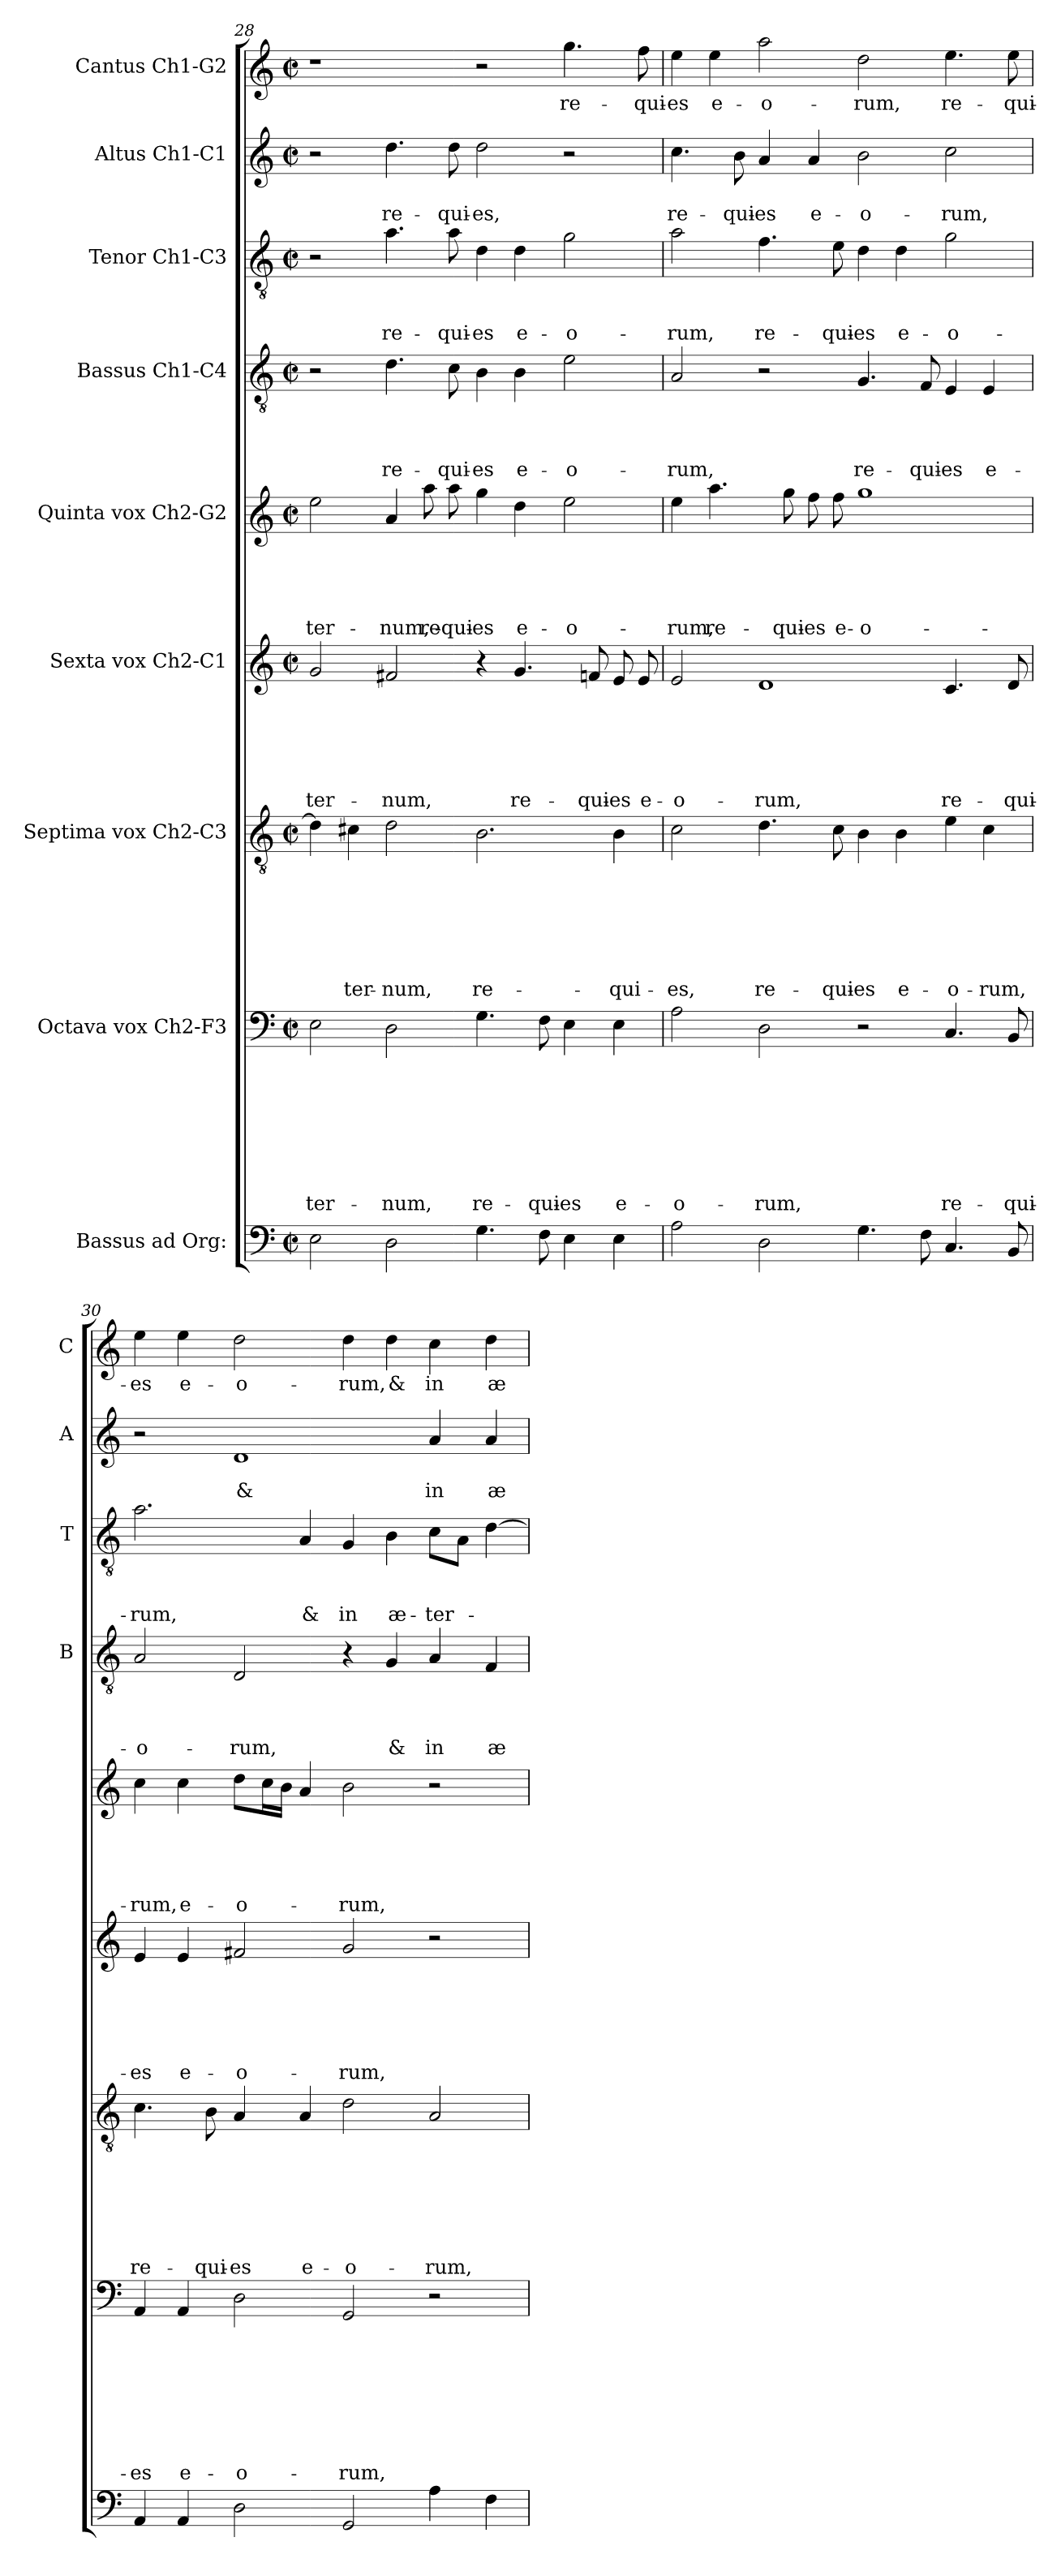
**kern	**kern	**text	**text	**text	**text	**text	**text	**text	**text	**kern	**text	**text	**text	**text	**text	**text	**text	**kern	**text	**text	**text	**text	**text	**text	**kern	**text	**text	**text	**text	**text	**kern	**text	**text	**text	**text	**kern	**text	**text	**text	**kern	**text	**text	**kern	**text
*part9	*part8	*part8	*part8	*part8	*part8	*part8	*part8	*part8	*part8	*part7	*part7	*part7	*part7	*part7	*part7	*part7	*part7	*part6	*part6	*part6	*part6	*part6	*part6	*part6	*part5	*part5	*part5	*part5	*part5	*part5	*part4	*part4	*part4	*part4	*part4	*part3	*part3	*part3	*part3	*part2	*part2	*part2	*part1	*part1
*staff9	*staff8	*staff8	*staff8	*staff8	*staff8	*staff8	*staff8	*staff8	*staff8	*staff7	*staff7	*staff7	*staff7	*staff7	*staff7	*staff7	*staff7	*staff6	*staff6	*staff6	*staff6	*staff6	*staff6	*staff6	*staff5	*staff5	*staff5	*staff5	*staff5	*staff5	*staff4	*staff4	*staff4	*staff4	*staff4	*staff3	*staff3	*staff3	*staff3	*staff2	*staff2	*staff2	*staff1	*staff1
*I"Bassus ad Org:	*I"Octava vox Ch2-F3	*	*	*	*	*	*	*	*	*I"Septima vox Ch2-C3	*	*	*	*	*	*	*	*I"Sexta vox Ch2-C1	*	*	*	*	*	*	*I"Quinta vox Ch2-G2	*	*	*	*	*	*I"Bassus Ch1-C4	*	*	*	*	*I"Tenor Ch1-C3	*	*	*	*I"Altus Ch1-C1	*	*	*I"Cantus Ch1-G2	*
*	*	*	*	*	*	*	*	*	*	*	*	*	*	*	*	*	*	*	*	*	*	*	*	*	*	*	*	*	*	*	*I'B	*	*	*	*	*I'T	*	*	*	*I'A	*	*	*I'C	*
*clefF4	*clefF4	*	*	*	*	*	*	*	*	*clefGv2	*	*	*	*	*	*	*	*clefG2	*	*	*	*	*	*	*clefG2	*	*	*	*	*	*clefGv2	*	*	*	*	*clefGv2	*	*	*	*clefG2	*	*	*clefG2	*
*k[]	*k[]	*	*	*	*	*	*	*	*	*k[]	*	*	*	*	*	*	*	*k[]	*	*	*	*	*	*	*k[]	*	*	*	*	*	*k[]	*	*	*	*	*k[]	*	*	*	*k[]	*	*	*k[]	*
*C:	*C:	*	*	*	*	*	*	*	*	*C:	*	*	*	*	*	*	*	*C:	*	*	*	*	*	*	*C:	*	*	*	*	*	*C:	*	*	*	*	*C:	*	*	*	*C:	*	*	*C:	*
*M2/2	*M2/2	*	*	*	*	*	*	*	*	*M2/2	*	*	*	*	*	*	*	*M2/2	*	*	*	*	*	*	*M2/2	*	*	*	*	*	*M2/2	*	*	*	*	*M2/2	*	*	*	*M2/2	*	*	*M2/2	*
*met(c|)	*met(c|)	*	*	*	*	*	*	*	*	*met(c|)	*	*	*	*	*	*	*	*met(c|)	*	*	*	*	*	*	*met(c|)	*	*	*	*	*	*met(c|)	*	*	*	*	*met(c|)	*	*	*	*met(c|)	*	*	*met(c|)	*
=28	=28	=28	=28	=28	=28	=28	=28	=28	=28	=28	=28	=28	=28	=28	=28	=28	=28	=28	=28	=28	=28	=28	=28	=28	=28	=28	=28	=28	=28	=28	=28	=28	=28	=28	=28	=28	=28	=28	=28	=28	=28	=28	=28	=28
!	!	!	!	!	!	!	!	!	!LO:LY:b	!	!	!	!	!	!	!	!	!	!	!	!	!	!	!LO:LY:b	!	!	!	!	!	!LO:LY:b	!	!	!	!	!	!	!	!	!	!	!	!	!	!
2E\	2E\	.	.	.	.	.	.	.	-ter-	4d\]	.	.	.	.	.	.	.	2g/	.	.	.	.	.	-ter-	2ee\	.	.	.	.	-ter-	2r	.	.	.	.	2r	.	.	.	2r	.	.	1r	.
!	!	!	!	!	!	!	!	!	!	!	!	!	!	!	!	!	!LO:LY:b	!	!	!	!	!	!	!	!	!	!	!	!	!	!	!	!	!	!	!	!	!	!	!	!	!	!	!
.	.	.	.	.	.	.	.	.	.	4c#X\	.	.	.	.	.	.	-ter-	.	.	.	.	.	.	.	.	.	.	.	.	.	.	.	.	.	.	.	.	.	.	.	.	.	.	.
!	!	!	!	!	!	!	!	!	!LO:LY:b	!	!	!	!	!	!	!	!LO:LY:b	!	!	!	!	!	!	!LO:LY:b	!	!	!	!	!	!LO:LY:b	!	!	!	!	!LO:LY:b	!	!	!	!LO:LY:b	!	!	!LO:LY:b	!	!
2D\	2D\	.	.	.	.	.	.	.	-num,	2d\	.	.	.	.	.	.	-num,	2f#X/	.	.	.	.	.	-num,	4a/	.	.	.	.	-num,	4.d\	.	.	.	re-	4.a\	.	.	re-	4.dd\	.	re-	.	.
!	!	!	!	!	!	!	!	!	!	!	!	!	!	!	!	!	!	!	!	!	!	!	!	!	!	!	!	!	!	!LO:LY:b	!	!	!	!	!	!	!	!	!	!	!	!	!	!
.	.	.	.	.	.	.	.	.	.	.	.	.	.	.	.	.	.	.	.	.	.	.	.	.	8aa\	.	.	.	.	re-	.	.	.	.	.	.	.	.	.	.	.	.	.	.
!	!	!	!	!	!	!	!	!	!	!	!	!	!	!	!	!	!	!	!	!	!	!	!	!	!	!	!	!	!	!LO:LY:b	!	!	!	!	!LO:LY:b	!	!	!	!LO:LY:b	!	!	!LO:LY:b	!	!
.	.	.	.	.	.	.	.	.	.	.	.	.	.	.	.	.	.	.	.	.	.	.	.	.	8aa\	.	.	.	.	-qui-	8c\	.	.	.	-qui-	8a\	.	.	-qui-	8dd\	.	-qui-	.	.
!	!	!	!	!	!	!	!	!	!LO:LY:b	!	!	!	!	!	!	!	!LO:LY:b	!	!	!	!	!	!	!	!	!	!	!	!	!LO:LY:b	!	!	!	!	!LO:LY:b	!	!	!	!LO:LY:b	!	!	!LO:LY:b	!	!
4.G\	4.G\	.	.	.	.	.	.	.	re-	2.B\	.	.	.	.	.	.	re-	4r	.	.	.	.	.	.	4gg\	.	.	.	.	-es	4B\	.	.	.	-es	4d\	.	.	-es	2dd\	.	-es,	2r	.
!	!	!	!	!	!	!	!	!	!	!	!	!	!	!	!	!	!	!	!	!	!	!	!	!LO:LY:b	!	!	!	!	!	!LO:LY:b	!	!	!	!	!LO:LY:b	!	!	!	!LO:LY:b	!	!	!	!	!
.	.	.	.	.	.	.	.	.	.	.	.	.	.	.	.	.	.	4.g/	.	.	.	.	.	re-	4dd\	.	.	.	.	e-	4B\	.	.	.	e-	4d\	.	.	e-	.	.	.	.	.
!	!	!	!	!	!	!	!	!	!LO:LY:b	!	!	!	!	!	!	!	!	!	!	!	!	!	!	!	!	!	!	!	!	!	!	!	!	!	!	!	!	!	!	!	!	!	!	!
8F\	8F\	.	.	.	.	.	.	.	-qui-	.	.	.	.	.	.	.	.	.	.	.	.	.	.	.	.	.	.	.	.	.	.	.	.	.	.	.	.	.	.	.	.	.	.	.
!	!	!	!	!	!	!	!	!	!LO:LY:b	!	!	!	!	!	!	!	!	!	!	!	!	!	!	!	!	!	!	!	!	!LO:LY:b	!	!	!	!	!LO:LY:b	!	!	!	!LO:LY:b	!	!	!	!	!LO:LY:b
4E\	4E\	.	.	.	.	.	.	.	-es	.	.	.	.	.	.	.	.	.	.	.	.	.	.	.	2ee\	.	.	.	.	-o-	2e\	.	.	.	-o-	2g\	.	.	-o-	2r	.	.	4.gg\	re-
!	!	!	!	!	!	!	!	!	!	!	!	!	!	!	!	!	!	!	!	!	!	!	!	!LO:LY:b	!	!	!	!	!	!	!	!	!	!	!	!	!	!	!	!	!	!	!	!
.	.	.	.	.	.	.	.	.	.	.	.	.	.	.	.	.	.	8fn/	.	.	.	.	.	-qui-	.	.	.	.	.	.	.	.	.	.	.	.	.	.	.	.	.	.	.	.
!	!	!	!	!	!	!	!	!	!LO:LY:b	!	!	!	!	!	!	!	!LO:LY:b	!	!	!	!	!	!	!LO:LY:b	!	!	!	!	!	!	!	!	!	!	!	!	!	!	!	!	!	!	!	!
4E\	4E\	.	.	.	.	.	.	.	e-	4B\	.	.	.	.	.	.	-qui-	8e/	.	.	.	.	.	-es	.	.	.	.	.	.	.	.	.	.	.	.	.	.	.	.	.	.	.	.
!	!	!	!	!	!	!	!	!	!	!	!	!	!	!	!	!	!	!	!	!	!	!	!	!LO:LY:b	!	!	!	!	!	!	!	!	!	!	!	!	!	!	!	!	!	!	!	!LO:LY:b
.	.	.	.	.	.	.	.	.	.	.	.	.	.	.	.	.	.	8e/	.	.	.	.	.	e-	.	.	.	.	.	.	.	.	.	.	.	.	.	.	.	.	.	.	8ff\	-qui-
!!LO:LB:g=z
=29	=29	=29	=29	=29	=29	=29	=29	=29	=29	=29	=29	=29	=29	=29	=29	=29	=29	=29	=29	=29	=29	=29	=29	=29	=29	=29	=29	=29	=29	=29	=29	=29	=29	=29	=29	=29	=29	=29	=29	=29	=29	=29	=29	=29
!	!	!	!	!	!	!	!	!	!LO:LY:b	!	!	!	!	!	!	!	!LO:LY:b	!	!	!	!	!	!	!LO:LY:b	!	!	!	!	!	!LO:LY:b	!	!	!	!	!LO:LY:b	!	!	!	!LO:LY:b	!	!	!LO:LY:b	!	!LO:LY:b
2A\	2A\	.	.	.	.	.	.	.	-o-	2c\	.	.	.	.	.	.	-es,	2e/	.	.	.	.	.	-o-	4ee\	.	.	.	.	-rum,	2A/	.	.	.	-rum,	2a\	.	.	-rum,	4.cc\	.	re-	4ee\	-es
!	!	!	!	!	!	!	!	!	!	!	!	!	!	!	!	!	!	!	!	!	!	!	!	!	!	!	!	!	!	!LO:LY:b	!	!	!	!	!	!	!	!	!	!	!	!	!	!LO:LY:b
.	.	.	.	.	.	.	.	.	.	.	.	.	.	.	.	.	.	.	.	.	.	.	.	.	4.aa\	.	.	.	.	re-	.	.	.	.	.	.	.	.	.	.	.	.	4ee\	e-
!	!	!	!	!	!	!	!	!	!	!	!	!	!	!	!	!	!	!	!	!	!	!	!	!	!	!	!	!	!	!	!	!	!	!	!	!	!	!	!	!	!	!LO:LY:b	!	!
.	.	.	.	.	.	.	.	.	.	.	.	.	.	.	.	.	.	.	.	.	.	.	.	.	.	.	.	.	.	.	.	.	.	.	.	.	.	.	.	8b\	.	-qui-	.	.
!	!	!	!	!	!	!	!	!	!LO:LY:b	!	!	!	!	!	!	!	!LO:LY:b	!	!	!	!	!	!	!LO:LY:b	!	!	!	!	!	!	!	!	!	!	!	!	!	!	!LO:LY:b	!	!	!LO:LY:b	!	!LO:LY:b
2D\	2D\	.	.	.	.	.	.	.	-rum,	4.d\	.	.	.	.	.	.	re-	1d	.	.	.	.	.	-rum,	.	.	.	.	.	.	2r	.	.	.	.	4.f\	.	.	re-	4a/	.	-es	2aa\	-o-
!	!	!	!	!	!	!	!	!	!	!	!	!	!	!	!	!	!	!	!	!	!	!	!	!	!	!	!	!	!	!LO:LY:b	!	!	!	!	!	!	!	!	!	!	!	!	!	!
.	.	.	.	.	.	.	.	.	.	.	.	.	.	.	.	.	.	.	.	.	.	.	.	.	8gg\	.	.	.	.	-qui-	.	.	.	.	.	.	.	.	.	.	.	.	.	.
!	!	!	!	!	!	!	!	!	!	!	!	!	!	!	!	!	!	!	!	!	!	!	!	!	!	!	!	!	!	!LO:LY:b	!	!	!	!	!	!	!	!	!	!	!	!LO:LY:b	!	!
.	.	.	.	.	.	.	.	.	.	.	.	.	.	.	.	.	.	.	.	.	.	.	.	.	8ff\	.	.	.	.	-es	.	.	.	.	.	.	.	.	.	4a/	.	e-	.	.
!	!	!	!	!	!	!	!	!	!	!	!	!	!	!	!	!	!LO:LY:b	!	!	!	!	!	!	!	!	!	!	!	!	!LO:LY:b	!	!	!	!	!	!	!	!	!LO:LY:b	!	!	!	!	!
.	.	.	.	.	.	.	.	.	.	8c\	.	.	.	.	.	.	-qui-	.	.	.	.	.	.	.	8ff\	.	.	.	.	e-	.	.	.	.	.	8e\	.	.	-qui-	.	.	.	.	.
!	!	!	!	!	!	!	!	!	!	!	!	!	!	!	!	!	!LO:LY:b	!	!	!	!	!	!	!	!	!	!	!	!	!LO:LY:b	!	!	!	!	!LO:LY:b	!	!	!	!LO:LY:b	!	!	!LO:LY:b	!	!LO:LY:b
4.G\	2r	.	.	.	.	.	.	.	.	4B\	.	.	.	.	.	.	-es	.	.	.	.	.	.	.	1gg	.	.	.	.	-o-	4.G/	.	.	.	re-	4d\	.	.	-es	2b\	.	-o-	2dd\	-rum,
!	!	!	!	!	!	!	!	!	!	!	!	!	!	!	!	!	!LO:LY:b	!	!	!	!	!	!	!	!	!	!	!	!	!	!	!	!	!	!	!	!	!	!LO:LY:b	!	!	!	!	!
.	.	.	.	.	.	.	.	.	.	4B\	.	.	.	.	.	.	e-	.	.	.	.	.	.	.	.	.	.	.	.	.	.	.	.	.	.	4d\	.	.	e-	.	.	.	.	.
!	!	!	!	!	!	!	!	!	!	!	!	!	!	!	!	!	!	!	!	!	!	!	!	!	!	!	!	!	!	!	!	!	!	!	!LO:LY:b	!	!	!	!	!	!	!	!	!
8F\	.	.	.	.	.	.	.	.	.	.	.	.	.	.	.	.	.	.	.	.	.	.	.	.	.	.	.	.	.	.	8F/	.	.	.	-qui-	.	.	.	.	.	.	.	.	.
!	!	!	!	!	!	!	!	!	!LO:LY:b	!	!	!	!	!	!	!	!LO:LY:b	!	!	!	!	!	!	!LO:LY:b	!	!	!	!	!	!	!	!	!	!	!LO:LY:b	!	!	!	!LO:LY:b	!	!	!LO:LY:b	!	!LO:LY:b
4.C/	4.C/	.	.	.	.	.	.	.	re-	4e\	.	.	.	.	.	.	-o-	4.c/	.	.	.	.	.	re-	.	.	.	.	.	.	4E/	.	.	.	-es	2g\	.	.	-o-	2cc\	.	-rum,	4.ee\	re-
!	!	!	!	!	!	!	!	!	!	!	!	!	!	!	!	!	!LO:LY:b	!	!	!	!	!	!	!	!	!	!	!	!	!	!	!	!	!	!LO:LY:b	!	!	!	!	!	!	!	!	!
.	.	.	.	.	.	.	.	.	.	4c\	.	.	.	.	.	.	-rum,	.	.	.	.	.	.	.	.	.	.	.	.	.	4E/	.	.	.	e-	.	.	.	.	.	.	.	.	.
!	!	!	!	!	!	!	!	!	!LO:LY:b	!	!	!	!	!	!	!	!	!	!	!	!	!	!	!LO:LY:b	!	!	!	!	!	!	!	!	!	!	!	!	!	!	!	!	!	!	!	!LO:LY:b
8BB/	8BB/	.	.	.	.	.	.	.	-qui-	.	.	.	.	.	.	.	.	8d/	.	.	.	.	.	-qui-	.	.	.	.	.	.	.	.	.	.	.	.	.	.	.	.	.	.	8ee\	-qui-
=30	=30	=30	=30	=30	=30	=30	=30	=30	=30	=30	=30	=30	=30	=30	=30	=30	=30	=30	=30	=30	=30	=30	=30	=30	=30	=30	=30	=30	=30	=30	=30	=30	=30	=30	=30	=30	=30	=30	=30	=30	=30	=30	=30	=30
!	!	!	!	!	!	!	!	!	!LO:LY:b	!	!	!	!	!	!	!	!LO:LY:b	!	!	!	!	!	!	!LO:LY:b	!	!	!	!	!	!LO:LY:b	!	!	!	!	!LO:LY:b	!	!	!	!LO:LY:b	!	!	!	!	!LO:LY:b
4AA/	4AA/	.	.	.	.	.	.	.	-es	4.c\	.	.	.	.	.	.	re-	4e/	.	.	.	.	.	-es	4cc\	.	.	.	.	-rum,	2A/	.	.	.	-o-	2.a\	.	.	-rum,	2r	.	.	4ee\	-es
!	!	!	!	!	!	!	!	!	!LO:LY:b	!	!	!	!	!	!	!	!	!	!	!	!	!	!	!LO:LY:b	!	!	!	!	!	!LO:LY:b	!	!	!	!	!	!	!	!	!	!	!	!	!	!LO:LY:b
4AA/	4AA/	.	.	.	.	.	.	.	e-	.	.	.	.	.	.	.	.	4e/	.	.	.	.	.	e-	4cc\	.	.	.	.	e-	.	.	.	.	.	.	.	.	.	.	.	.	4ee\	e-
!	!	!	!	!	!	!	!	!	!	!	!	!	!	!	!	!	!LO:LY:b	!	!	!	!	!	!	!	!	!	!	!	!	!	!	!	!	!	!	!	!	!	!	!	!	!	!	!
.	.	.	.	.	.	.	.	.	.	8B\	.	.	.	.	.	.	-qui-	.	.	.	.	.	.	.	.	.	.	.	.	.	.	.	.	.	.	.	.	.	.	.	.	.	.	.
!	!	!	!	!	!	!	!	!	!LO:LY:b	!	!	!	!	!	!	!	!LO:LY:b	!	!	!	!	!	!	!LO:LY:b	!	!	!	!	!	!LO:LY:b	!	!	!	!	!LO:LY:b	!	!	!	!	!	!	!LO:LY:b	!	!LO:LY:b
2D\	2D\	.	.	.	.	.	.	.	-o-	4A/	.	.	.	.	.	.	-es	2f#X/	.	.	.	.	.	-o-	8dd\L	.	.	.	.	-o-	2D/	.	.	.	-rum,	.	.	.	.	1d	.	&	2dd\	-o-
.	.	.	.	.	.	.	.	.	.	.	.	.	.	.	.	.	.	.	.	.	.	.	.	.	16cc\L	.	.	.	.	.	.	.	.	.	.	.	.	.	.	.	.	.	.	.
.	.	.	.	.	.	.	.	.	.	.	.	.	.	.	.	.	.	.	.	.	.	.	.	.	16b\JJ	.	.	.	.	.	.	.	.	.	.	.	.	.	.	.	.	.	.	.
!	!	!	!	!	!	!	!	!	!	!	!	!	!	!	!	!	!LO:LY:b	!	!	!	!	!	!	!	!	!	!	!	!	!	!	!	!	!	!	!	!	!	!LO:LY:b	!	!	!	!	!
.	.	.	.	.	.	.	.	.	.	4A/	.	.	.	.	.	.	e-	.	.	.	.	.	.	.	4a/	.	.	.	.	.	.	.	.	.	.	4A/	.	.	&	.	.	.	.	.
!	!	!	!	!	!	!	!	!	!LO:LY:b	!	!	!	!	!	!	!	!LO:LY:b	!	!	!	!	!	!	!LO:LY:b	!	!	!	!	!	!LO:LY:b	!	!	!	!	!	!	!	!	!LO:LY:b	!	!	!	!	!LO:LY:b
2GG/	2GG/	.	.	.	.	.	.	.	-rum,	2d\	.	.	.	.	.	.	-o-	2g/	.	.	.	.	.	-rum,	2b\	.	.	.	.	-rum,	4r	.	.	.	.	4G/	.	.	in	.	.	.	4dd\	-rum,
!	!	!	!	!	!	!	!	!	!	!	!	!	!	!	!	!	!	!	!	!	!	!	!	!	!	!	!	!	!	!	!	!	!	!	!LO:LY:b	!	!	!	!LO:LY:b	!	!	!	!	!LO:LY:b
.	.	.	.	.	.	.	.	.	.	.	.	.	.	.	.	.	.	.	.	.	.	.	.	.	.	.	.	.	.	.	4G/	.	.	.	&	4B\	.	.	æ-	.	.	.	4dd\	&
!	!	!	!	!	!	!	!	!	!	!	!	!	!	!	!	!	!LO:LY:b	!	!	!	!	!	!	!	!	!	!	!	!	!	!	!	!	!	!LO:LY:b	!	!	!	!LO:LY:b	!	!	!LO:LY:b	!	!LO:LY:b
4A\	2r	.	.	.	.	.	.	.	.	2A/	.	.	.	.	.	.	-rum,	2r	.	.	.	.	.	.	2r	.	.	.	.	.	4A/	.	.	.	in	8c\L	.	.	-ter-	4a/	.	in	4cc\	in
.	.	.	.	.	.	.	.	.	.	.	.	.	.	.	.	.	.	.	.	.	.	.	.	.	.	.	.	.	.	.	.	.	.	.	.	8A\J	.	.	.	.	.	.	.	.
!	!	!	!	!	!	!	!	!	!	!	!	!	!	!	!	!	!	!	!	!	!	!	!	!	!	!	!	!	!	!	!	!	!	!	!LO:LY:b	!	!	!	!	!	!	!LO:LY:b	!	!LO:LY:b
4F\	.	.	.	.	.	.	.	.	.	.	.	.	.	.	.	.	.	.	.	.	.	.	.	.	.	.	.	.	.	.	4F/	.	.	.	æ-	[4d\	.	.	.	4a/	.	æ-	4dd\	æ-
=	=	=	=	=	=	=	=	=	=	=	=	=	=	=	=	=	=	=	=	=	=	=	=	=	=	=	=	=	=	=	=	=	=	=	=	=	=	=	=	=	=	=	=	=
*-	*-	*-	*-	*-	*-	*-	*-	*-	*-	*-	*-	*-	*-	*-	*-	*-	*-	*-	*-	*-	*-	*-	*-	*-	*-	*-	*-	*-	*-	*-	*-	*-	*-	*-	*-	*-	*-	*-	*-	*-	*-	*-	*-	*-
